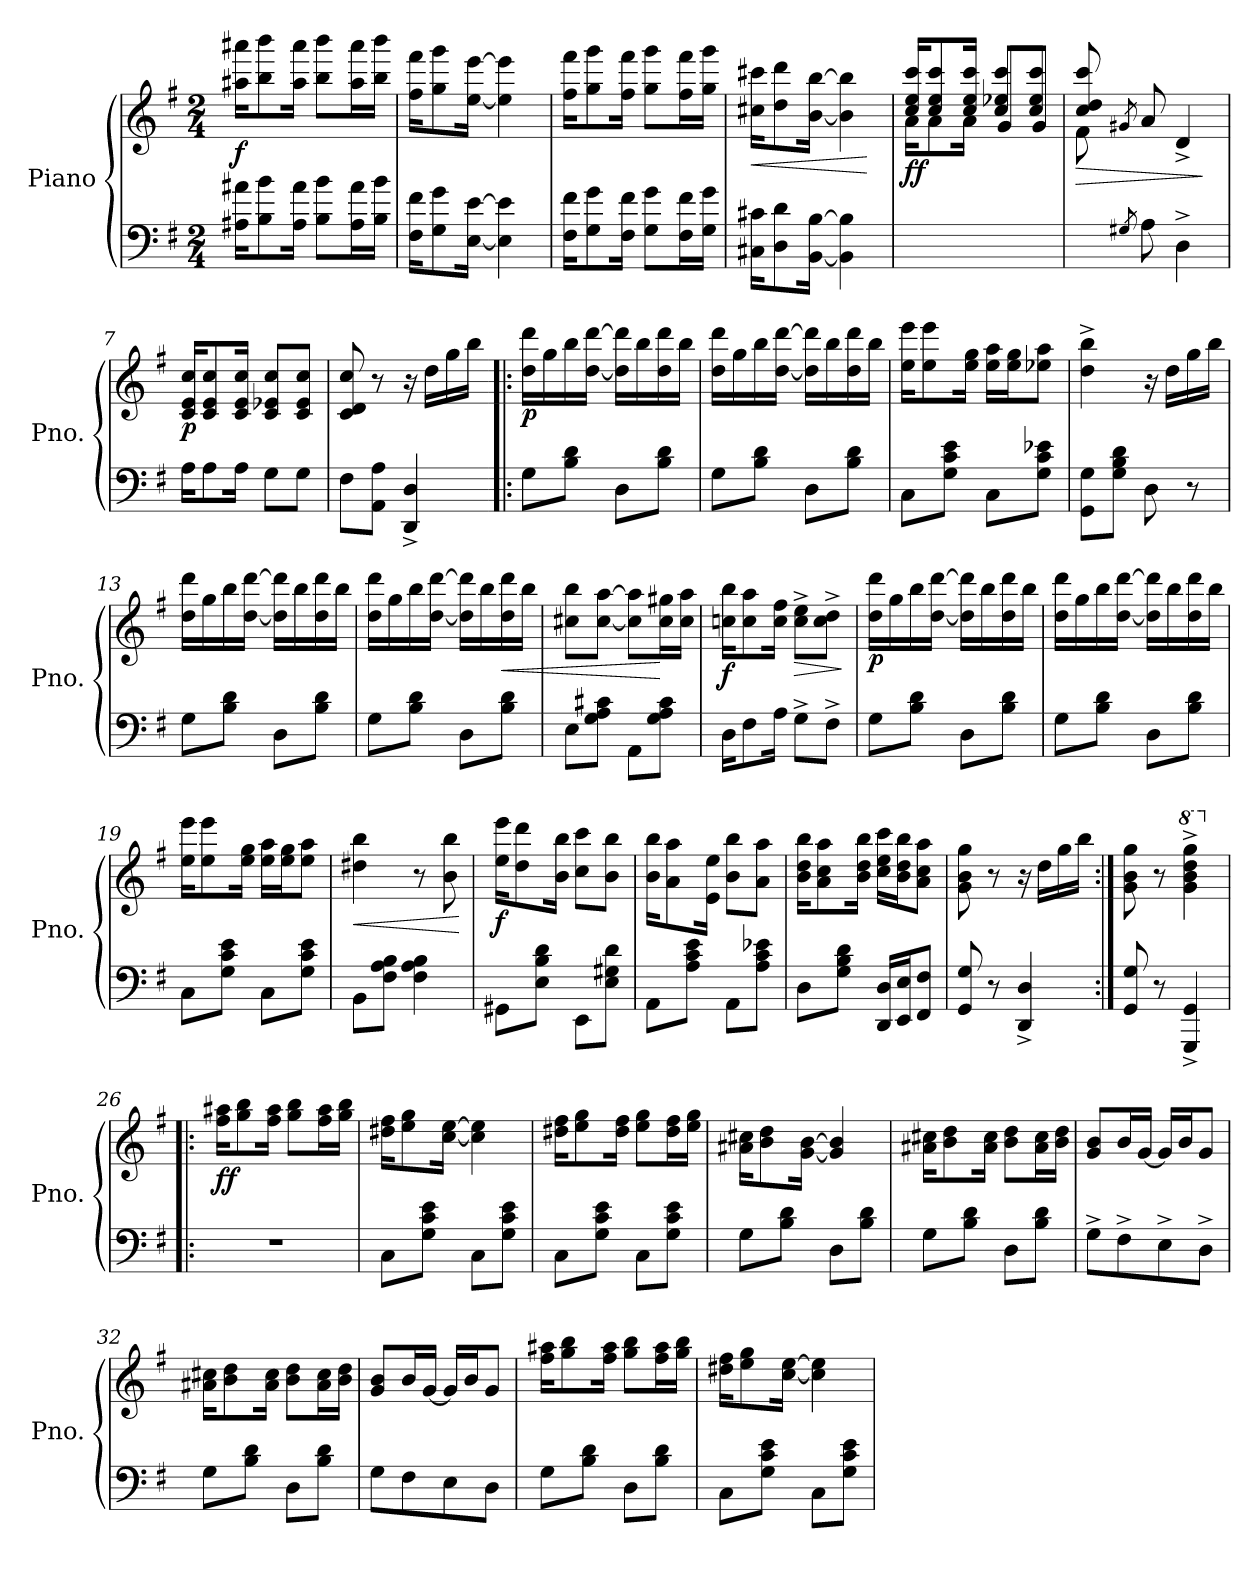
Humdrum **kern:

**kern	**kern	**dynam
*part1	*part1	*part1
*staff2	*staff1	*staff1/2
*I"Piano	*	*
*I'Pno.	*	*
*clefF4	*clefG2	*
*k[f#]	*k[f#]	*
*M2/4	*M2/4	*
=1	=1	=1
!	!	!LO:DY:b
16A#X\ 16a#X\KL	16aa#X\ 16aaa#X\KL	f
8B\ 8b\	8bb\ 8bbb\	.
16A#\ 16a#\Jk	16aa#\ 16aaa#\Jk	.
8B\ 8b\L	8bb\ 8bbb\L	.
16A#\ 16a#\L	16aa#\ 16aaa#\L	.
16B\ 16b\JJ	16bb\ 16bbb\JJ	.
=2	=2	=2
16F#\ 16f#\KL	16ff#\ 16fff#\KL	.
8G\ 8g\	8gg\ 8ggg\	.
[16E\ [16e\Jk	[16ee\ [16eee\Jk	.
4E\] 4e\]	4ee\] 4eee\]	.
=3	=3	=3
16F#\ 16f#\KL	16ff#\ 16fff#\KL	.
8G\ 8g\	8gg\ 8ggg\	.
16F#\ 16f#\Jk	16ff#\ 16fff#\Jk	.
8G\ 8g\L	8gg\ 8ggg\L	.
16F#\ 16f#\L	16ff#\ 16fff#\L	.
16G\ 16g\JJ	16gg\ 16ggg\JJ	.
=4	=4	=4
!	!	!LO:HP:b
16C#X\ 16c#X\KL	16cc#X\ 16ccc#X\KL	<
8D\ 8d\	8dd\ 8ddd\	.
[16BB\ [16B\Jk	[16b\ [16bb\Jk	.
4BB\] 4B\]	4b\] 4bb\]	.
.	.	[
=5	=5	=5
*	*^	*
!	!	!	!LO:DY:b
2ryy	16cc/ 16ee/ 16ccc/KL	16a\KL	ff
.	8cc/ 8ee/ 8ccc/	8a\	.
.	16cc/ 16ee/ 16ccc/Jk	16a\Jk	.
.	8cc/ 8ee-X/ 8ccc/L	8g/L	.
.	8cc/ 8ee-/ 8ccc/J	8g/J	.
!!LO:LB:g=z	!!
=6	=6	=6	=6
!	!	!	!LO:HP:b
8ryy	8cc/ 8dd/ 8ccc/	8f#\	>
8qG#X/	8qg#X/	.	.
8A\	8a/	4.ryy	.
4D^\	4d^/	.	.
*	*v	*v	*
.	.	]
=7	=7	=7
!	!	!LO:DY:b
16A\KL	16c/ 16e/ 16cc/KL	p
8A\	8c/ 8e/ 8cc/	.
16A\Jk	16c/ 16e/ 16cc/Jk	.
8G\L	8c/ 8e-X/ 8cc/L	.
8G\J	8c/ 8e-/ 8cc/J	.
=8	=8	=8
8F#\L	8c/ 8d/ 8cc/	.
8AA\ 8A\J	8r	.
4DD/^ 4D/^	16r	.
.	16dd\LL	.
.	16gg\	.
.	16bb\JJ	.
=9!|:	=9!|:	=9!|:
!	!	!LO:DY:b
8G\L	16dd\ 16ddd\LL	p
.	16gg\	.
8B\ 8d\J	16bb\	.
.	[16dd\ [16ddd\JJ	.
8D\L	16dd\] 16ddd\]LL	.
.	16bb\	.
8B\ 8d\J	16dd\ 16ddd\	.
.	16bb\JJ	.
=10	=10	=10
8G\L	16dd\ 16ddd\LL	.
.	16gg\	.
8B\ 8d\J	16bb\	.
.	[16dd\ [16ddd\JJ	.
8D\L	16dd\] 16ddd\]LL	.
.	16bb\	.
8B\ 8d\J	16dd\ 16ddd\	.
.	16bb\JJ	.
!!LO:LB:g=z
=11	=11	=11
8C\L	16ee\ 16eee\KL	.
.	8ee\ 8eee\	.
8G\ 8c\ 8e\J	.	.
.	16ee\ 16gg\Jk	.
8C\L	16ee\ 16aa\LL	.
.	16ee\ 16gg\J	.
8G\ 8c\ 8e-X\J	8ee-X\ 8aa\J	.
=12	=12	=12
8GG\ 8G\L	4dd\^ 4bb\^	.
8G\ 8B\ 8d\J	.	.
8D\	16r	.
.	16dd\LL	.
8r	16gg\	.
.	16bb\JJ	.
=13	=13	=13
8G\L	16dd\ 16ddd\LL	.
.	16gg\	.
8B\ 8d\J	16bb\	.
.	[16dd\ [16ddd\JJ	.
8D\L	16dd\] 16ddd\]LL	.
.	16bb\	.
8B\ 8d\J	16dd\ 16ddd\	.
.	16bb\JJ	.
=14	=14	=14
8G\L	16dd\ 16ddd\LL	.
.	16gg\	.
8B\ 8d\J	16bb\	.
.	[16dd\ [16ddd\JJ	.
8D\L	16dd\] 16ddd\]LL	.
.	16bb\	.
!	!	!LO:HP:b
8B\ 8d\J	16dd\ 16ddd\	<
.	16bb\JJ	.
=15	=15	=15
8E\L	8cc#X\ 8bb\L	.
8G\ 8A\ 8c#X\J	[8cc#\ [8aa\J	.
8AA\L	8cc#\] 8aa\]L	.
8G\ 8A\ 8c#\J	16cc#\ 16gg#X\L	[
.	16cc#\ 16aa\JJ	.
!!LO:LB:g=z
=16	=16	=16
!	!	!LO:DY:b
16D\KL	16ccn\ 16bb\KL	f
8F#\	8cc\ 8aa\	.
16A\Jk	16cc\ 16ff#\Jk	.
!	!	!LO:HP:b
8G^\L	8cc\^ 8ee\^L	>
8F#^\J	8cc\^ 8dd\^J	.
.	.	]
=17	=17	=17
!	!	!LO:DY:b
8G\L	16dd\ 16ddd\LL	p
.	16gg\	.
8B\ 8d\J	16bb\	.
.	[16dd\ [16ddd\JJ	.
8D\L	16dd\] 16ddd\]LL	.
.	16bb\	.
8B\ 8d\J	16dd\ 16ddd\	.
.	16bb\JJ	.
=18	=18	=18
8G\L	16dd\ 16ddd\LL	.
.	16gg\	.
8B\ 8d\J	16bb\	.
.	[16dd\ [16ddd\JJ	.
8D\L	16dd\] 16ddd\]LL	.
.	16bb\	.
8B\ 8d\J	16dd\ 16ddd\	.
.	16bb\JJ	.
=19	=19	=19
8C\L	16ee\ 16eee\KL	.
.	8ee\ 8eee\	.
8G\ 8c\ 8e\J	.	.
.	16ee\ 16gg\Jk	.
8C\L	16ee\ 16aa\LL	.
.	16ee\ 16gg\J	.
8G\ 8c\ 8e\J	8ee\ 8aa\J	.
=20	=20	=20
!	!	!LO:HP:b
8BB\L	4dd#X\ 4bb\	<
8F#\ 8A\ 8B\J	.	.
4F#\ 4A\ 4B\	8r	.
.	8b\ 8bb\	.
.	.	[
!!LO:LB:g=z
=21	=21	=21
!	!	!LO:DY:b
8GG#X\L	16ee\ 16eee\KL	f
.	8dd\ 8ddd\	.
8E\ 8B\ 8d\J	.	.
.	16b\ 16bb\Jk	.
8EE\L	8cc\ 8ccc\L	.
8E\ 8G#X\ 8d\J	8b\ 8bb\J	.
=22	=22	=22
8AA\L	16b\ 16bb\KL	.
.	8a\ 8aa\	.
8A\ 8c\ 8e\J	.	.
.	16e\ 16ee\Jk	.
8AA\L	8b\ 8bb\L	.
8A\ 8c\ 8e-X\J	8a\ 8aa\J	.
=23	=23	=23
8D\L	16b\ 16dd!\ 16bb\KL	.
.	8a\ 8cc!\ 8aa\	.
8G\ 8B\ 8d\J	.	.
.	16b\ 16dd!\ 16bb\Jk	.
16DD!/ 16D/LL	16cc\ 16ee!\ 16ccc\LL	.
16EE!/ 16E/J	16b\ 16dd!\ 16bb\J	.
8FF#!/ 8F#/J	8a\ 8cc!\ 8aa\J	.
=24	=24	=24
8GG/ 8G/	8g\ 8b\ 8gg\	.
8r	8r	.
4DD/^ 4D/^	16r	.
.	16dd\LL	.
.	16gg\	.
.	16bb\JJ	.
=25:|!	=25:|!	=25:|!
8GG/ 8G/	8g\ 8b\ 8gg\	.
8r	8r	.
*	*8va	*
4GGG/^ 4GG/^	4gg\^ 4bb\^ 4ddd\^ 4ggg\^	.
!!LO:PB:g=z
=26!|:	=26!|:	=26!|:
*	*X8va	*
!	!	!LO:DY:b
2r	16ff#\ 16aa#X\KL	ff
.	8gg\ 8bb\	.
.	16ff#\ 16aa#\Jk	.
.	8gg\ 8bb\L	.
.	16ff#\ 16aa#\L	.
.	16gg\ 16bb\JJ	.
=27	=27	=27
8C\L	16dd#X\ 16ff#\KL	.
.	8ee\ 8gg\	.
8G\ 8c\ 8e\J	.	.
.	[16cc\ [16ee\Jk	.
8C\L	4cc\] 4ee\]	.
8G\ 8c\ 8e\J	.	.
=28	=28	=28
8C\L	16dd#X\ 16ff#\KL	.
.	8ee\ 8gg\	.
8G\ 8c\ 8e\J	.	.
.	16dd#\ 16ff#\Jk	.
8C\L	8ee\ 8gg\L	.
8G\ 8c\ 8e\J	16dd#\ 16ff#\L	.
.	16ee\ 16gg\JJ	.
=29	=29	=29
8G\L	16a#X\ 16cc#X\KL	.
.	8b\ 8dd\	.
8B\ 8d\J	.	.
.	[16g\ [16b\Jk	.
8D\L	4g/] 4b/]	.
8B\ 8d\J	.	.
=30	=30	=30
8G\L	16a#X\ 16cc#X\KL	.
.	8b\ 8dd\	.
8B\ 8d\J	.	.
.	16a#\ 16cc#\Jk	.
8D\L	8b\ 8dd\L	.
8B\ 8d\J	16a#\ 16cc#\L	.
.	16b\ 16dd\JJ	.
!!LO:LB:g=z
=31	=31	=31
8G^\L	8g/ 8b/L	.
8F#^\	16b/L	.
.	[16g/JJ	.
8E^\	16g/LL]	.
.	16b/J	.
8D^\J	8g/J	.
=32	=32	=32
8G\L	16a#X\ 16cc#X\KL	.
.	8b\ 8dd\	.
8B\ 8d\J	.	.
.	16a#\ 16cc#\Jk	.
8D\L	8b\ 8dd\L	.
8B\ 8d\J	16a#\ 16cc#\L	.
.	16b\ 16dd\JJ	.
=33	=33	=33
8G\L	8g/ 8b/L	.
8F#\	16b/L	.
.	[16g/JJ	.
8E\	16g/LL]	.
.	16b/J	.
8D\J	8g/J	.
=34	=34	=34
8G\L	16ff#\ 16aa#X\KL	.
.	8gg\ 8bb\	.
8B\ 8d\J	.	.
.	16ff#\ 16aa#\Jk	.
8D\L	8gg\ 8bb\L	.
8B\ 8d\J	16ff#\ 16aa#\L	.
.	16gg\ 16bb\JJ	.
=35	=35	=35
8C\L	16dd#X\ 16ff#\KL	.
.	8ee\ 8gg\	.
8G\ 8c\ 8e\J	.	.
.	[16cc\ [16ee\Jk	.
8C\L	4cc\] 4ee\]	.
8G\ 8c\ 8e\J	.	.
=	=	=
*-	*-	*-
